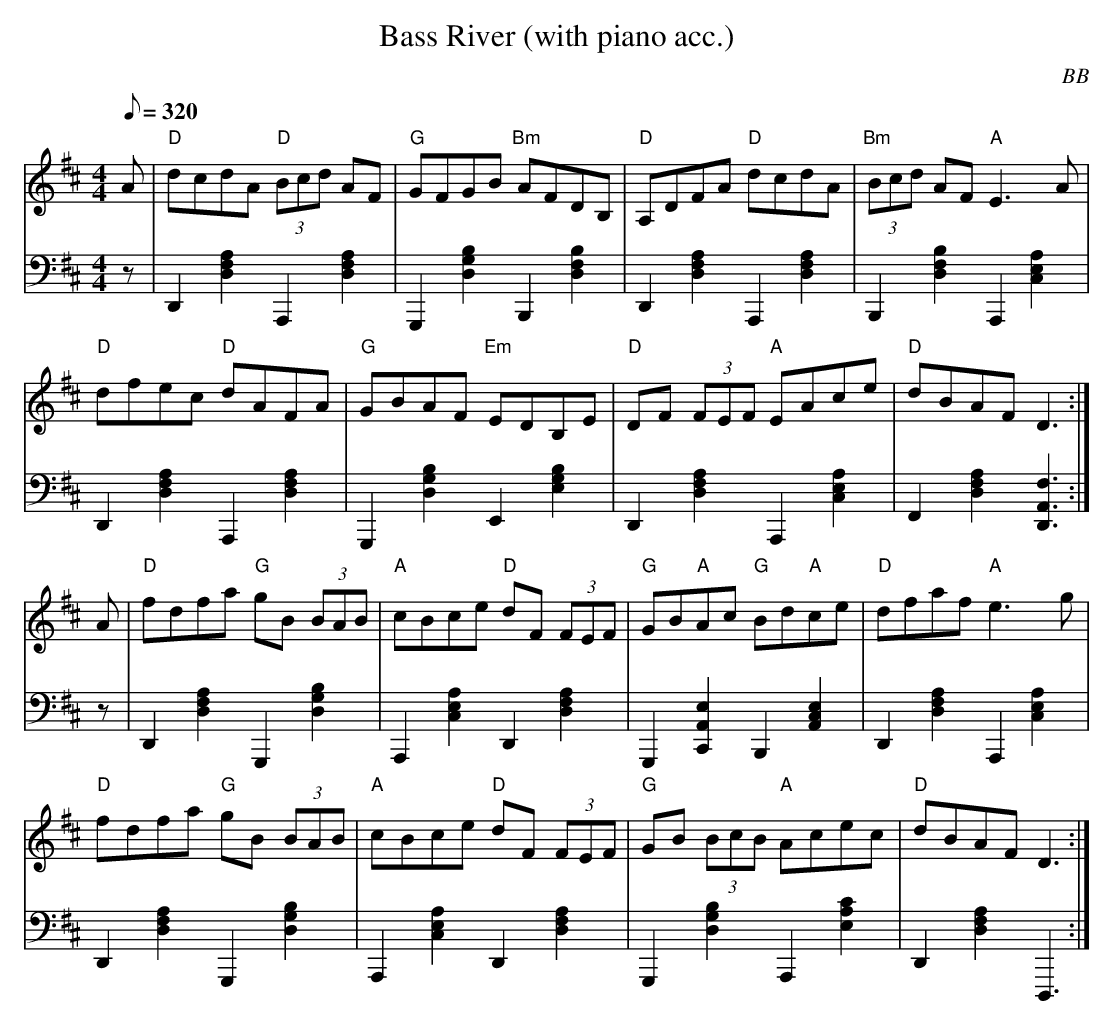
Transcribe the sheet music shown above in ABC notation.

X:1
T: Bass River (with piano acc.)
C: BB
Q: 1/8=320
M: 4/4
L: 1/8
V: 1 program 1 21 %acc
V: 2 volume=70 clef=bass m=D program 1 01
K: D
[V:1] A|"D"dcdA "D"(3Bcd AF|"G"GFGB "Bm"AFDB,|"D"A,DFA "D"dcdA|"Bm"(3Bcd AF "A"E3 A|
[V:2] z|D,2 [A2F2D2]A,,2[A2F2D2]|G,,2[G2B2D2]B,,2 [F2B2D2]|D,2[A2F2D2]A,,2[A2F2D2]|\
B,,2 [F2B2D2]A,,2[E2C2A2]|
[V:1] "D"dfec "D"dAFA|"G"GBAF "Em"EDB,E|"D"DF (3FEF "A"EAce|"D"dBAF D3 :|
[V:2] D,2 [A2F2D2] A,,2[A2F2D2]|G,,2[G2B2D2]E,2 [E2B2G2]|D,2 [A2F2D2]A,,2[E2C2A2]|\
F,2 [A2F2D2] [D,3A,3F3] :|
[V:1] A|"D"fdfa "G"gB (3BAB|"A"cBce "D"dF (3FEF|"G"GB"A"Ac "G"Bd"A"ce|"D"dfaf "A"e3 g |
[V:2] z|D,2[D2A2F2]G,,2[G2D2B2]|A,,2[A2E2C2]D,2[D2A2F2]|[G,,2][A,2E2C,2][B,,2]\
[A,2E2C2]|D,2[D2A2F2]A,,2[A2E2C2]|
[V:1] "D"fdfa "G"gB (3BAB|"A"cBce "D"dF (3FEF|"G"GB (3BcB "A"Acec|"D"dBAF D3 :|
[V:2] D,2[D2A2F2]G,,2[G2D2B2]|A,,2[A2E2C2]D,2[D2A2F2]|G,,2[G2D2B2]A,,2[A2E2c2]|\
D,2 [A2F2D2] D,,3 :|
